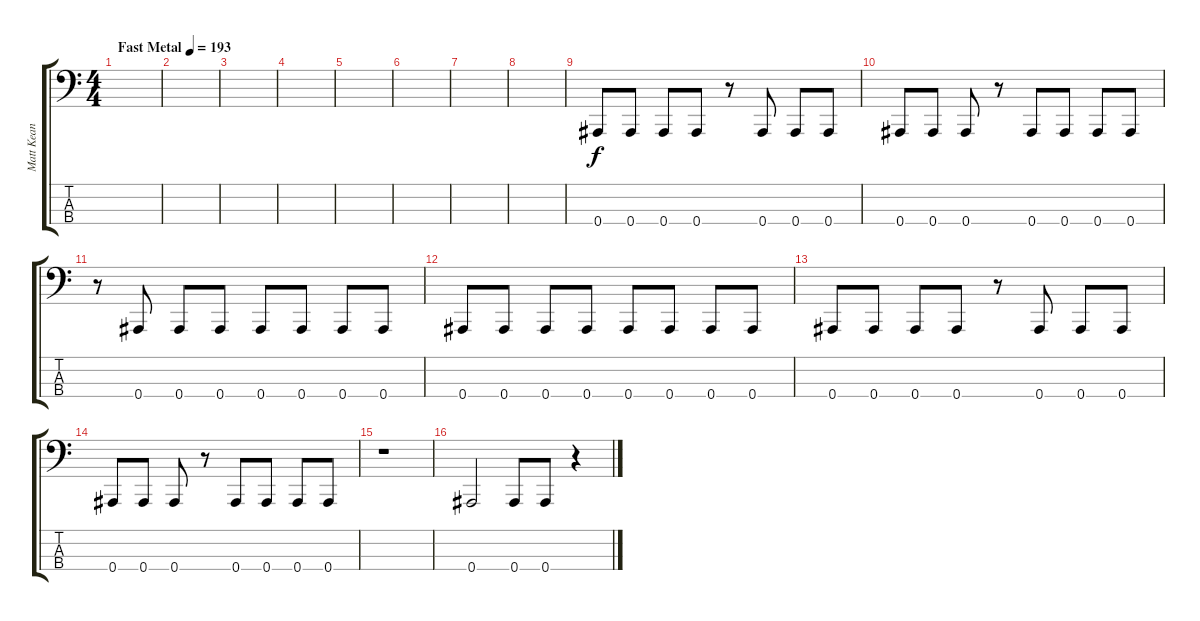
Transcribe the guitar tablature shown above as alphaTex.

\track ("Matt Kean" "Matt Kean") {instrument electricbassfinger}
\staff {score tabs}
\tuning (Eb2 Bb1 F1 Bb0) {hide}
\ts (4 4)
\tempo (193 "Fast Metal")
\clef f4
\ks c
|
|
|
|
|
|
|
|
0.4.8 0.4.8 0.4.8 0.4.8 r.8 0.4.8 0.4.8 0.4.8 |
0.4.8 0.4.8 0.4.8 r.8 0.4.8 0.4.8 0.4.8 0.4.8 |
r.8 0.4.8 0.4.8 0.4.8 0.4.8 0.4.8 0.4.8 0.4.8 |
0.4.8 0.4.8 0.4.8 0.4.8 0.4.8 0.4.8 0.4.8 0.4.8 |
0.4.8 0.4.8 0.4.8 0.4.8 r.8 0.4.8 0.4.8 0.4.8 |
0.4.8 0.4.8 0.4.8 r.8 0.4.8 0.4.8 0.4.8 0.4.8 |
r.1 |
0.4.2 0.4.8 0.4.8 r.4
